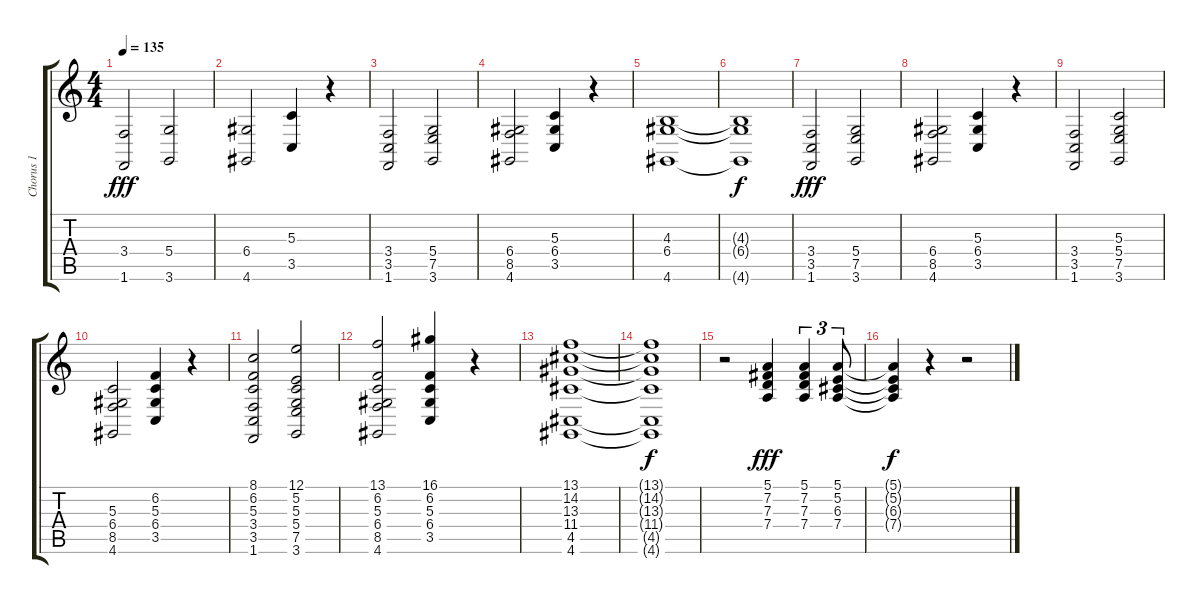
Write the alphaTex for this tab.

\track ("Chorus 1" "Chorus 1") {instrument choiraahs}
\staff {score tabs}
\tuning (E4 B3 G3 D3 A2 E2) {hide}
\ts (4 4)
\tempo 135
\clef g2
\ks c
(3.4 1.6).2{dy fff} (5.4 3.6).2 |
(6.4 4.6).2 (5.3 3.5).4 r.4 |
(3.4 3.5 1.6).2 (5.4 7.5 3.6).2 |
(6.4 8.5 4.6).2 (5.3 6.4 3.5).4 r.4 |
(4.3 6.4 4.6).1 |
(4.3{t} 6.4{t} 4.6{t}).1{dy f} |
(3.4 3.5 1.6).2{dy fff} (5.4 7.5 3.6).2 |
(6.4 8.5 4.6).2 (5.3 6.4 3.5).4 r.4 |
(3.4 3.5 1.6).2 (5.3 5.4 7.5 3.6).2 |
(5.3 6.4 8.5 4.6).2 (6.2 5.3 6.4 3.5).4 r.4 |
(8.1 6.2 5.3 3.4 3.5 1.6).2 (12.1 5.2 5.3 5.4 7.5 3.6).2 |
(13.1 6.2 5.3 6.4 8.5 4.6).2 (16.1 6.2 5.3 6.4 3.5).4 r.4 |
(13.1 14.2 13.3 11.4 4.5 4.6).1 |
(13.1{t} 14.2{t} 13.3{t} 11.4{t} 4.5{t} 4.6{t}).1{dy f} |
r.2 (5.1 7.2 7.3 7.4).4{dy fff} (5.1 7.2 7.3 7.4).4{tu (3 2)} (5.1 5.2 6.3 7.4).8{tu (3 2)} |
(5.1{t} 5.2{t} 6.3{t} 7.4{t}).4{dy f} r.4 r.2
